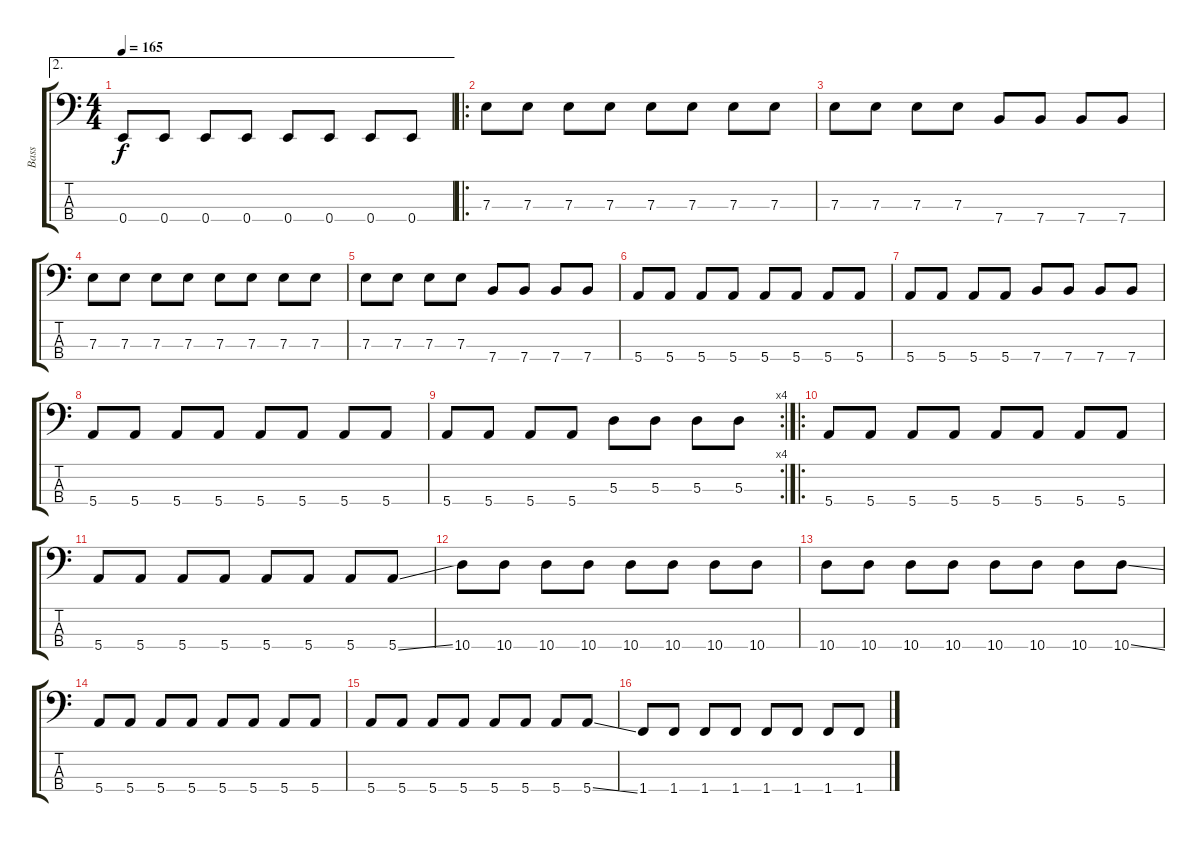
\track ("Bass" "Bass") {instrument electricbasspick}
\staff {score tabs}
\tuning (G2 D2 A1 E1) {hide}
\ae 2
\ts (4 4)
\tempo 165
\clef f4
\ks c
0.4.8{dy f} 0.4.8 0.4.8 0.4.8 0.4.8 0.4.8 0.4.8 0.4.8 |
\ro
7.3.8 7.3.8 7.3.8 7.3.8 7.3.8 7.3.8 7.3.8 7.3.8 |
7.3.8 7.3.8 7.3.8 7.3.8 7.4.8 7.4.8 7.4.8 7.4.8 |
7.3.8 7.3.8 7.3.8 7.3.8 7.3.8 7.3.8 7.3.8 7.3.8 |
7.3.8 7.3.8 7.3.8 7.3.8 7.4.8 7.4.8 7.4.8 7.4.8 |
5.4.8 5.4.8 5.4.8 5.4.8 5.4.8 5.4.8 5.4.8 5.4.8 |
5.4.8 5.4.8 5.4.8 5.4.8 7.4.8 7.4.8 7.4.8 7.4.8 |
5.4.8 5.4.8 5.4.8 5.4.8 5.4.8 5.4.8 5.4.8 5.4.8 |
\rc 4
5.4.8 5.4.8 5.4.8 5.4.8 5.3.8 5.3.8 5.3.8 5.3.8 |
\ro
5.4.8 5.4.8 5.4.8 5.4.8 5.4.8 5.4.8 5.4.8 5.4.8 |
5.4.8 5.4.8 5.4.8 5.4.8 5.4.8 5.4.8 5.4.8 5.4{ss}.8 |
10.4.8 10.4.8 10.4.8 10.4.8 10.4.8 10.4.8 10.4.8 10.4.8 |
10.4.8 10.4.8 10.4.8 10.4.8 10.4.8 10.4.8 10.4.8 10.4{ss}.8 |
5.4.8 5.4.8 5.4.8 5.4.8 5.4.8 5.4.8 5.4.8 5.4.8 |
5.4.8 5.4.8 5.4.8 5.4.8 5.4.8 5.4.8 5.4.8 5.4{ss}.8 |
1.4.8 1.4.8 1.4.8 1.4.8 1.4.8 1.4.8 1.4.8 1.4{ss}.8
